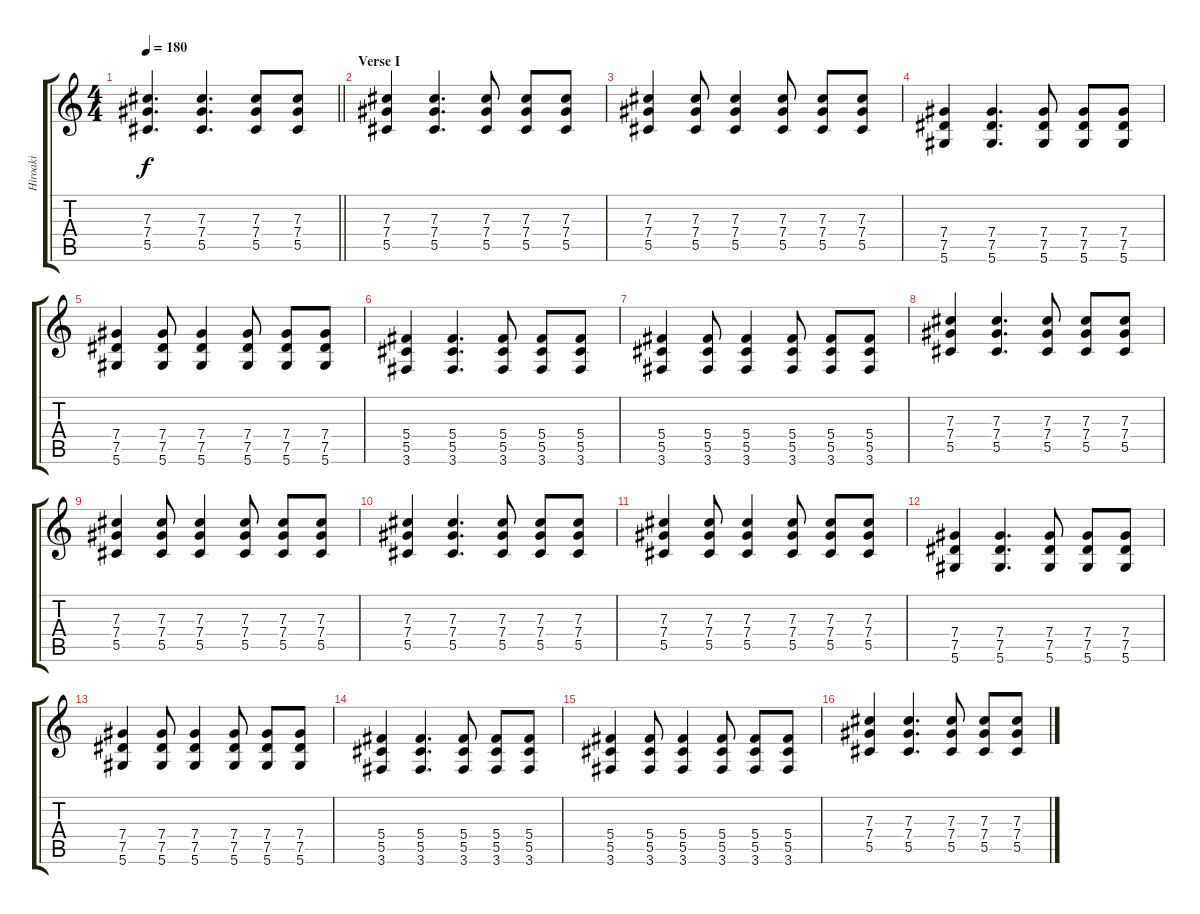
\track ("Hiroaki" "Hiroaki") {instrument overdrivenguitar}
\staff {score tabs}
\tuning (Eb4 Bb3 Gb3 Db3 Ab2 Eb2) {hide}
\ts (4 4)
\tempo 180
\clef g2
\barLineRight lightlight
\ks c
(7.3 7.4 5.5).4{d dy f} (7.3 7.4 5.5).4{d} (7.3 7.4 5.5).8 (7.3 7.4 5.5).8 |
\section ("" "Verse I")
(7.3 7.4 5.5).4 (7.3 7.4 5.5).4{d} (7.3 7.4 5.5).8 (7.3 7.4 5.5).8 (7.3 7.4 5.5).8 |
(7.3 7.4 5.5).4 (7.3 7.4 5.5).8 (7.3 7.4 5.5).4 (7.3 7.4 5.5).8 (7.3 7.4 5.5).8 (7.3 7.4 5.5).8 |
(7.4 7.5 5.6).4 (7.4 7.5 5.6).4{d} (7.4 7.5 5.6).8 (7.4 7.5 5.6).8 (7.4 7.5 5.6).8 |
(7.4 7.5 5.6).4 (7.4 7.5 5.6).8 (7.4 7.5 5.6).4 (7.4 7.5 5.6).8 (7.4 7.5 5.6).8 (7.4 7.5 5.6).8 |
(5.4 5.5 3.6).4 (5.4 5.5 3.6).4{d} (5.4 5.5 3.6).8 (5.4 5.5 3.6).8 (5.4 5.5 3.6).8 |
(5.4 5.5 3.6).4 (5.4 5.5 3.6).8 (5.4 5.5 3.6).4 (5.4 5.5 3.6).8 (5.4 5.5 3.6).8 (5.4 5.5 3.6).8 |
(7.3 7.4 5.5).4 (7.3 7.4 5.5).4{d} (7.3 7.4 5.5).8 (7.3 7.4 5.5).8 (7.3 7.4 5.5).8 |
(7.3 7.4 5.5).4 (7.3 7.4 5.5).8 (7.3 7.4 5.5).4 (7.3 7.4 5.5).8 (7.3 7.4 5.5).8 (7.3 7.4 5.5).8 |
(7.3 7.4 5.5).4 (7.3 7.4 5.5).4{d} (7.3 7.4 5.5).8 (7.3 7.4 5.5).8 (7.3 7.4 5.5).8 |
(7.3 7.4 5.5).4 (7.3 7.4 5.5).8 (7.3 7.4 5.5).4 (7.3 7.4 5.5).8 (7.3 7.4 5.5).8 (7.3 7.4 5.5).8 |
(7.4 7.5 5.6).4 (7.4 7.5 5.6).4{d} (7.4 7.5 5.6).8 (7.4 7.5 5.6).8 (7.4 7.5 5.6).8 |
(7.4 7.5 5.6).4 (7.4 7.5 5.6).8 (7.4 7.5 5.6).4 (7.4 7.5 5.6).8 (7.4 7.5 5.6).8 (7.4 7.5 5.6).8 |
(5.4 5.5 3.6).4 (5.4 5.5 3.6).4{d} (5.4 5.5 3.6).8 (5.4 5.5 3.6).8 (5.4 5.5 3.6).8 |
(5.4 5.5 3.6).4 (5.4 5.5 3.6).8 (5.4 5.5 3.6).4 (5.4 5.5 3.6).8 (5.4 5.5 3.6).8 (5.4 5.5 3.6).8 |
(7.3 7.4 5.5).4 (7.3 7.4 5.5).4{d} (7.3 7.4 5.5).8 (7.3 7.4 5.5).8 (7.3 7.4 5.5).8
